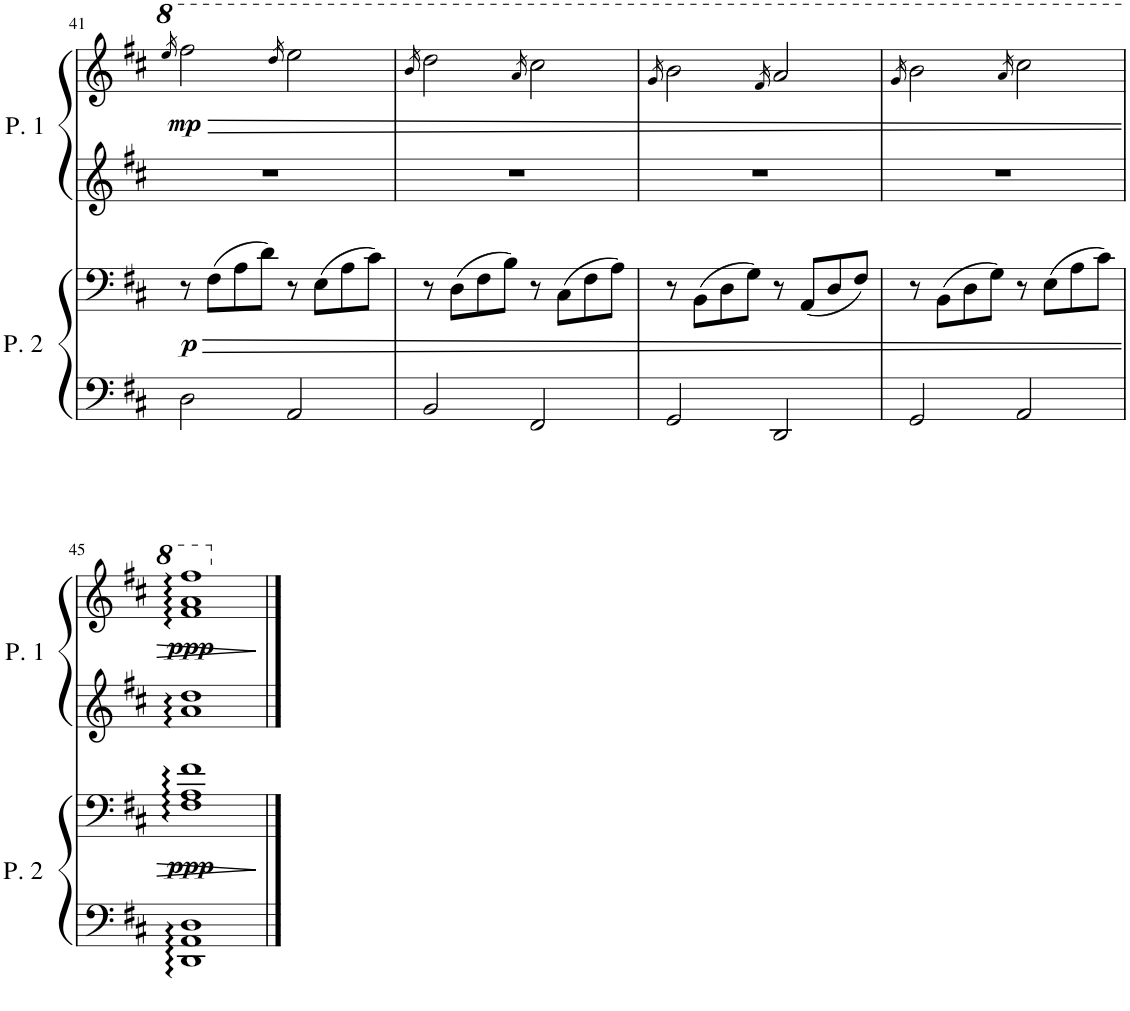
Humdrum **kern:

**kern	**kern	**dynam	**kern	**kern	**dynam
*part2	*part2	*part2	*part1	*part1	*part1
*staff4	*staff3	*staff3/4	*staff2	*staff1	*staff1/2
*I"Piano 2	*	*	*I"Piano 1	*	*
*I'P. 2	*	*	*I'P. 1	*	*
!!LO:PB:g=z
*clefF4	*clefG2	*	*clefG2	*clefG2	*
*k[f#c#]	*k[f#c#]	*	*k[f#c#]	*k[f#c#]	*
*M4/4	*M4/4	*	*M4/4	*M4/4	*
=41	=41	=41	=41	=41	=41
.	.	.	.	16qeee/	.
!	!	!LO:HP:b	!	!	!
!	!	!LO:DY:n=1:b	!	!	!LO:DY:b
2D\	8r	> p	1r	2fff#\	mp
.	(8F#\L	.	.	.	.
.	8A\	.	.	.	.
.	8d\J)	.	.	.	.
.	.	.	.	16qddd/	.
2AA/	8r	.	.	2eee\	.
.	(8E\L	.	.	.	.
.	8A\	.	.	.	.
.	8c#\J)	.	.	.	.
=42	=42	=42	=42	=42	=42
.	.	.	.	16qbb/	.
2BB/	8r	.	1r	2ddd\	.
.	(8D\L	.	.	.	.
.	8F#\	.	.	.	.
.	8B\J)	.	.	.	.
.	.	.	.	16qaa/	.
2FF#/	8r	.	.	2ccc#\	.
.	(8C#\L	.	.	.	.
.	8F#\	.	.	.	.
.	8A\J)	.	.	.	.
=43	=43	=43	=43	=43	=43
.	.	.	.	16qgg/	.
2GG/	8r	.	1r	2bb\	.
.	(8BB\L	.	.	.	.
.	8D\	.	.	.	.
.	8G\J)	.	.	.	.
.	.	.	.	16qff#/	.
2DD/	8r	.	.	2aa/	.
.	(8AA/L	.	.	.	.
.	8D/	.	.	.	.
.	8F#/J)	.	.	.	.
=44	=44	=44	=44	=44	=44
.	.	.	.	16qgg/	.
2GG/	8r	.	1r	2bb\	.
.	(8BB\L	.	.	.	.
.	8D\	.	.	.	.
.	8G\J)	.	.	.	.
.	.	.	.	16qaa/	.
2AA/	8r	.	.	2ccc#\	.
.	(8E\L	.	.	.	.
.	8A\	.	.	.	.
.	8c#\J)	.	.	.	.
!!LO:LB:g=z
=45	=45	=45	=45	=45	=45
!	!	!LO:DY:b	!	!	!LO:DY:b
1DD:: 1AA:: 1D::	1F#:: 1A:: 1f#::	ppp	1a:: 1dd::	1ff#:: 1aa:: 1fff#::	ppp
.	.	]	.	.	.
==	==	==	==	==	==
*-	*-	*-	*-	*-	*-
